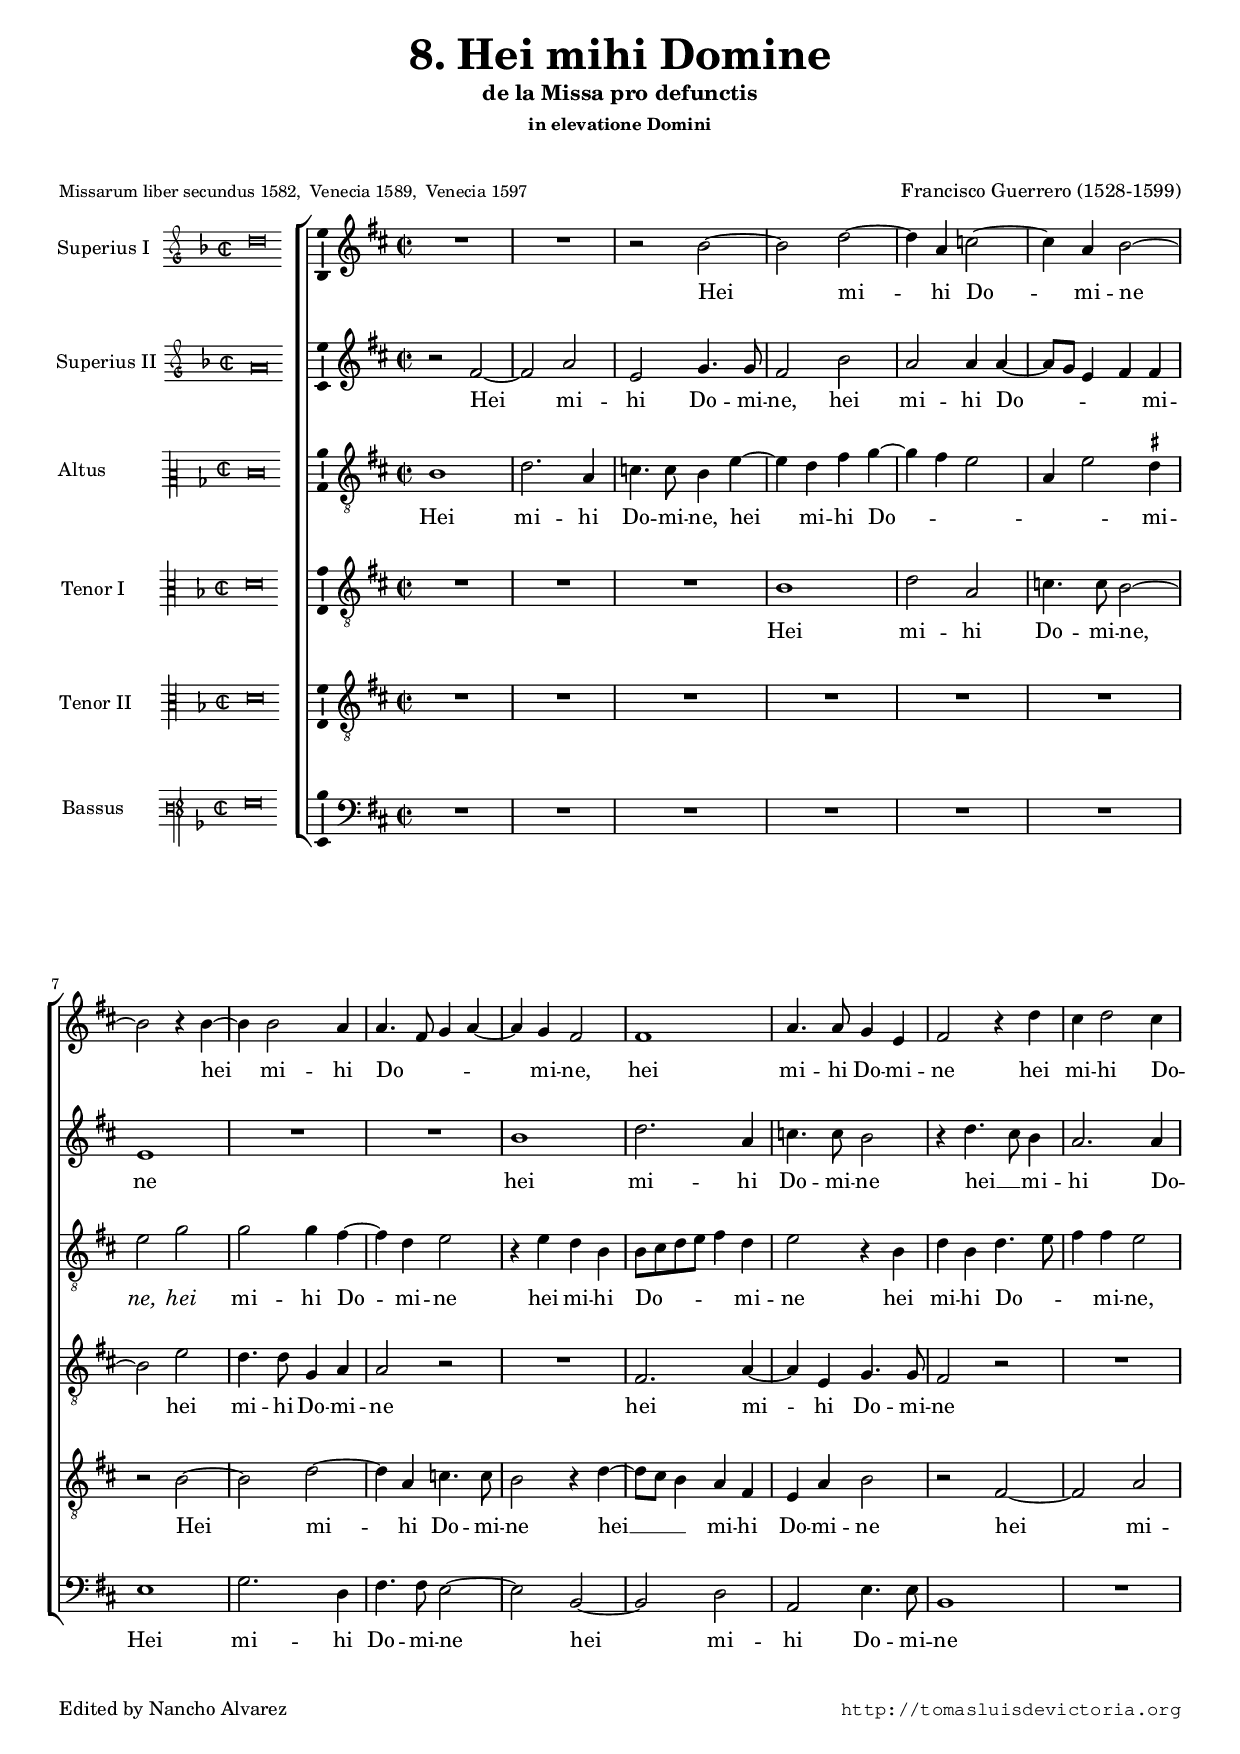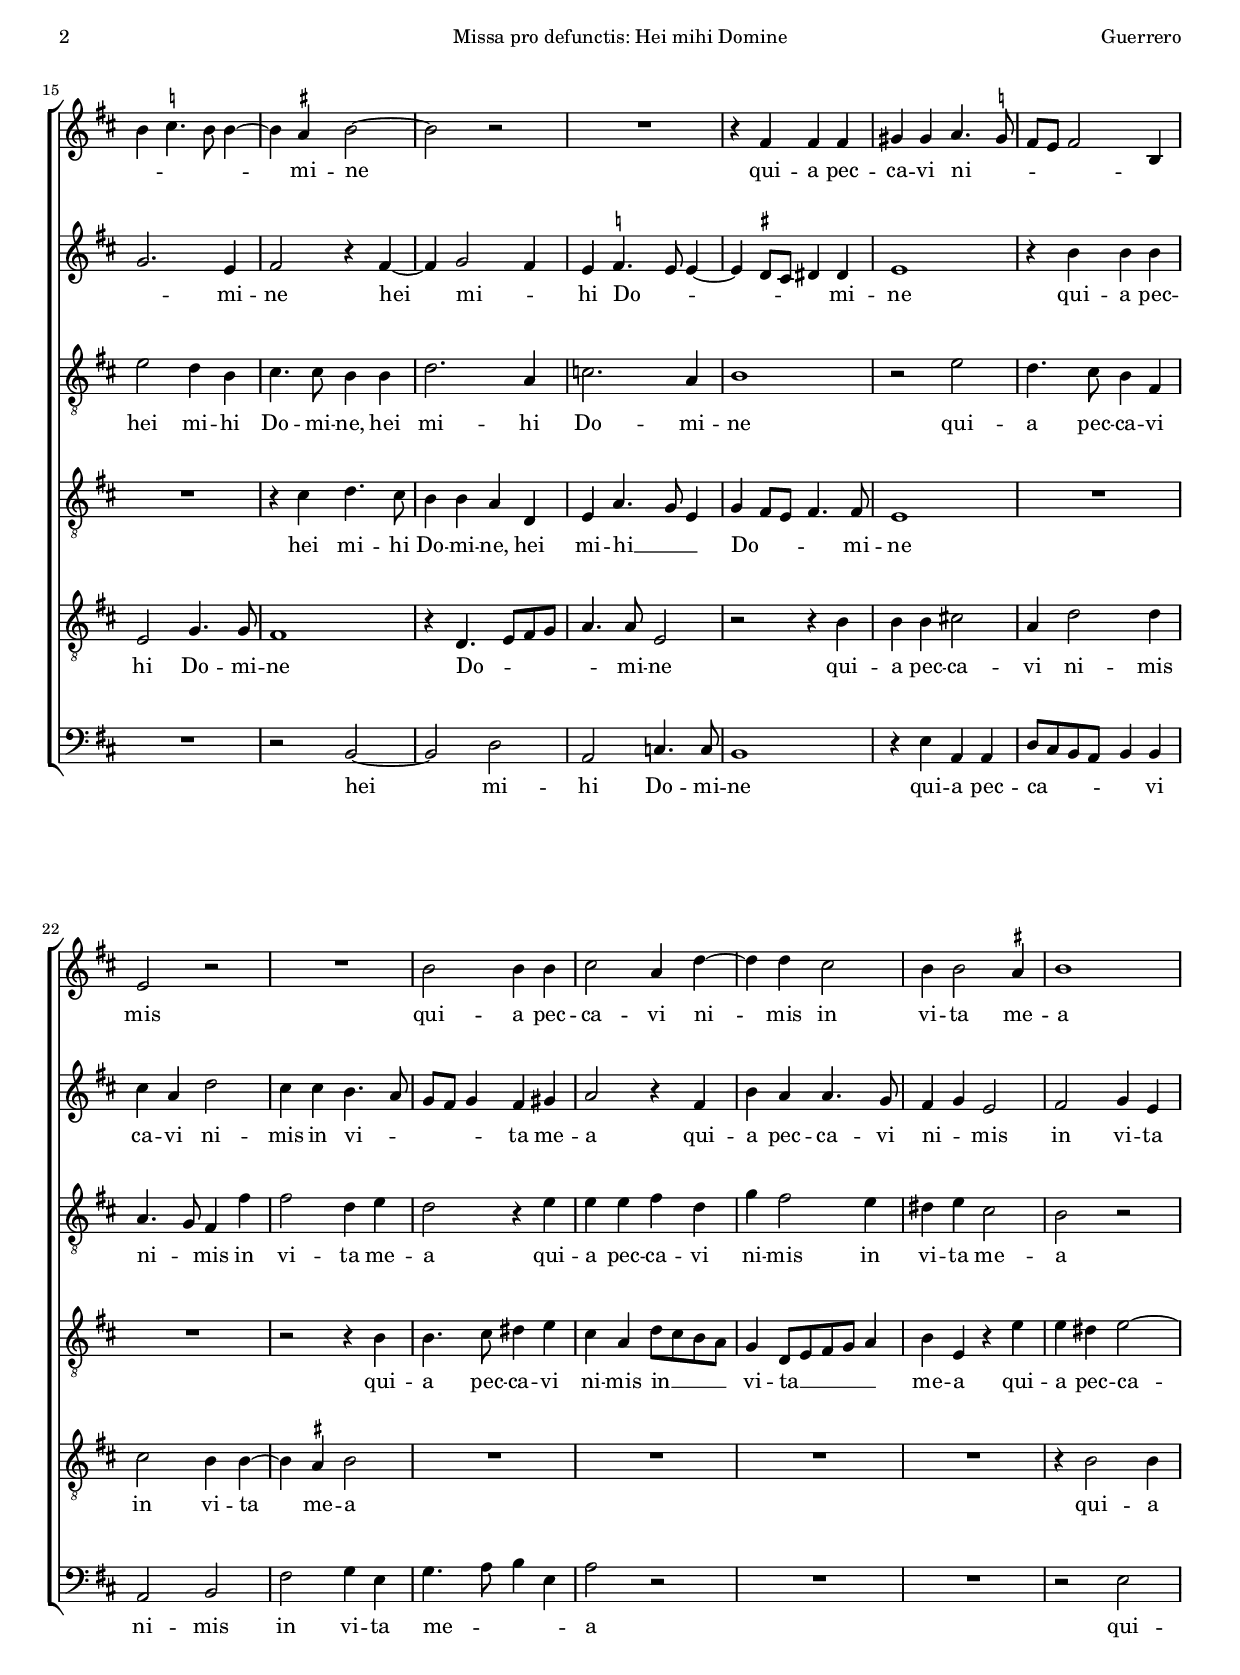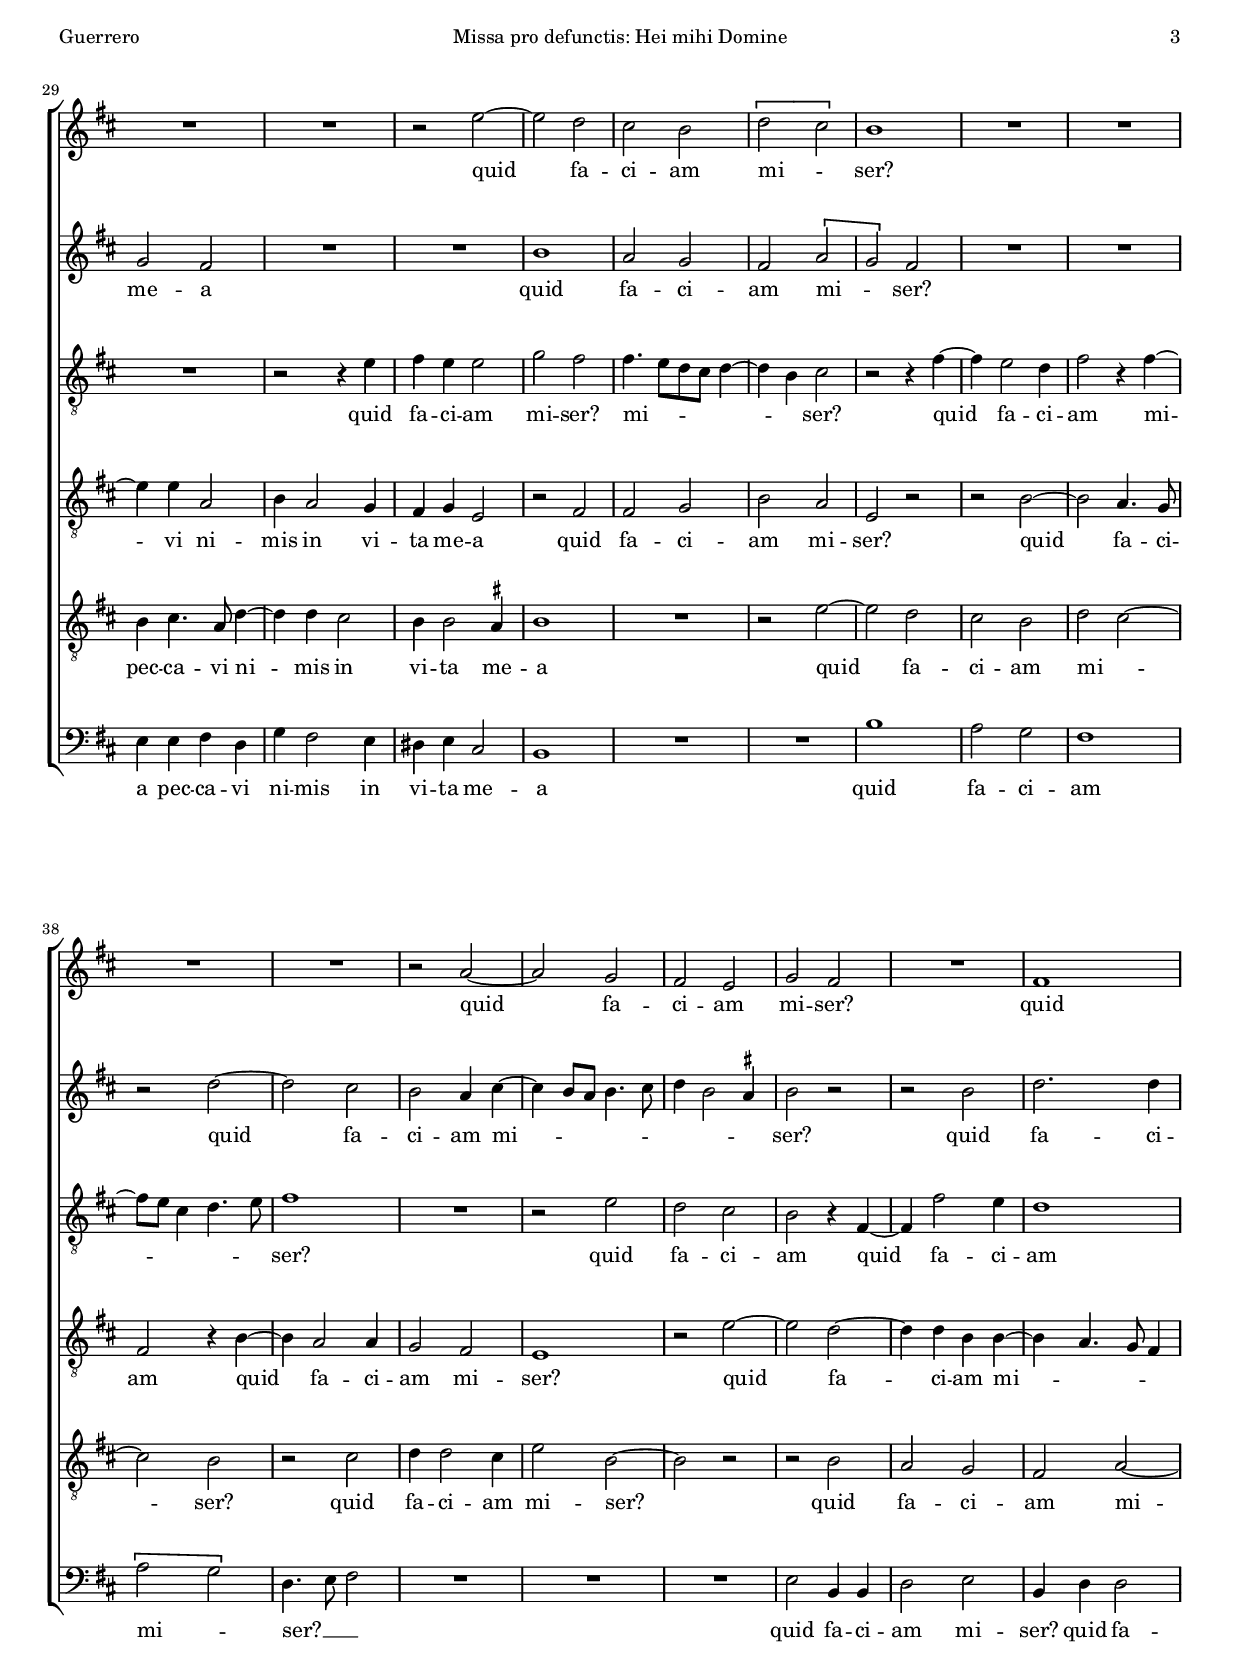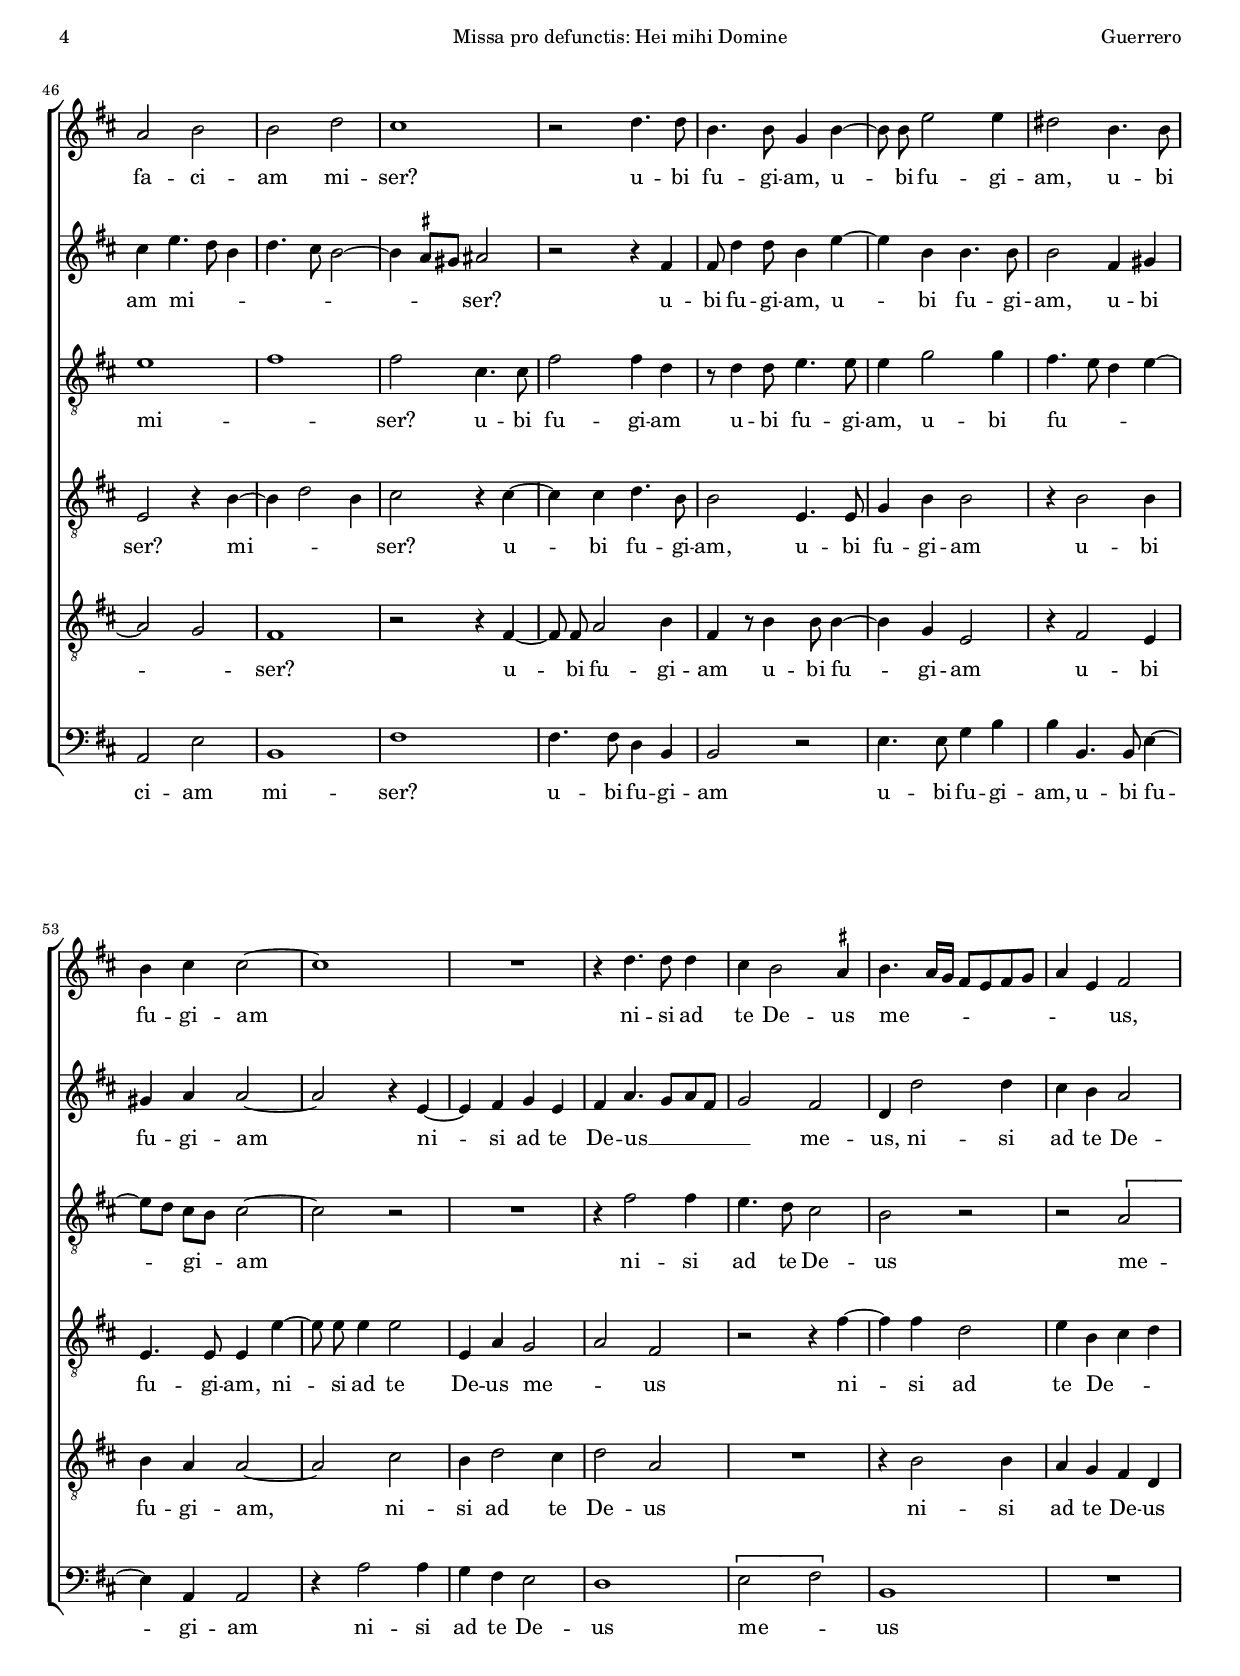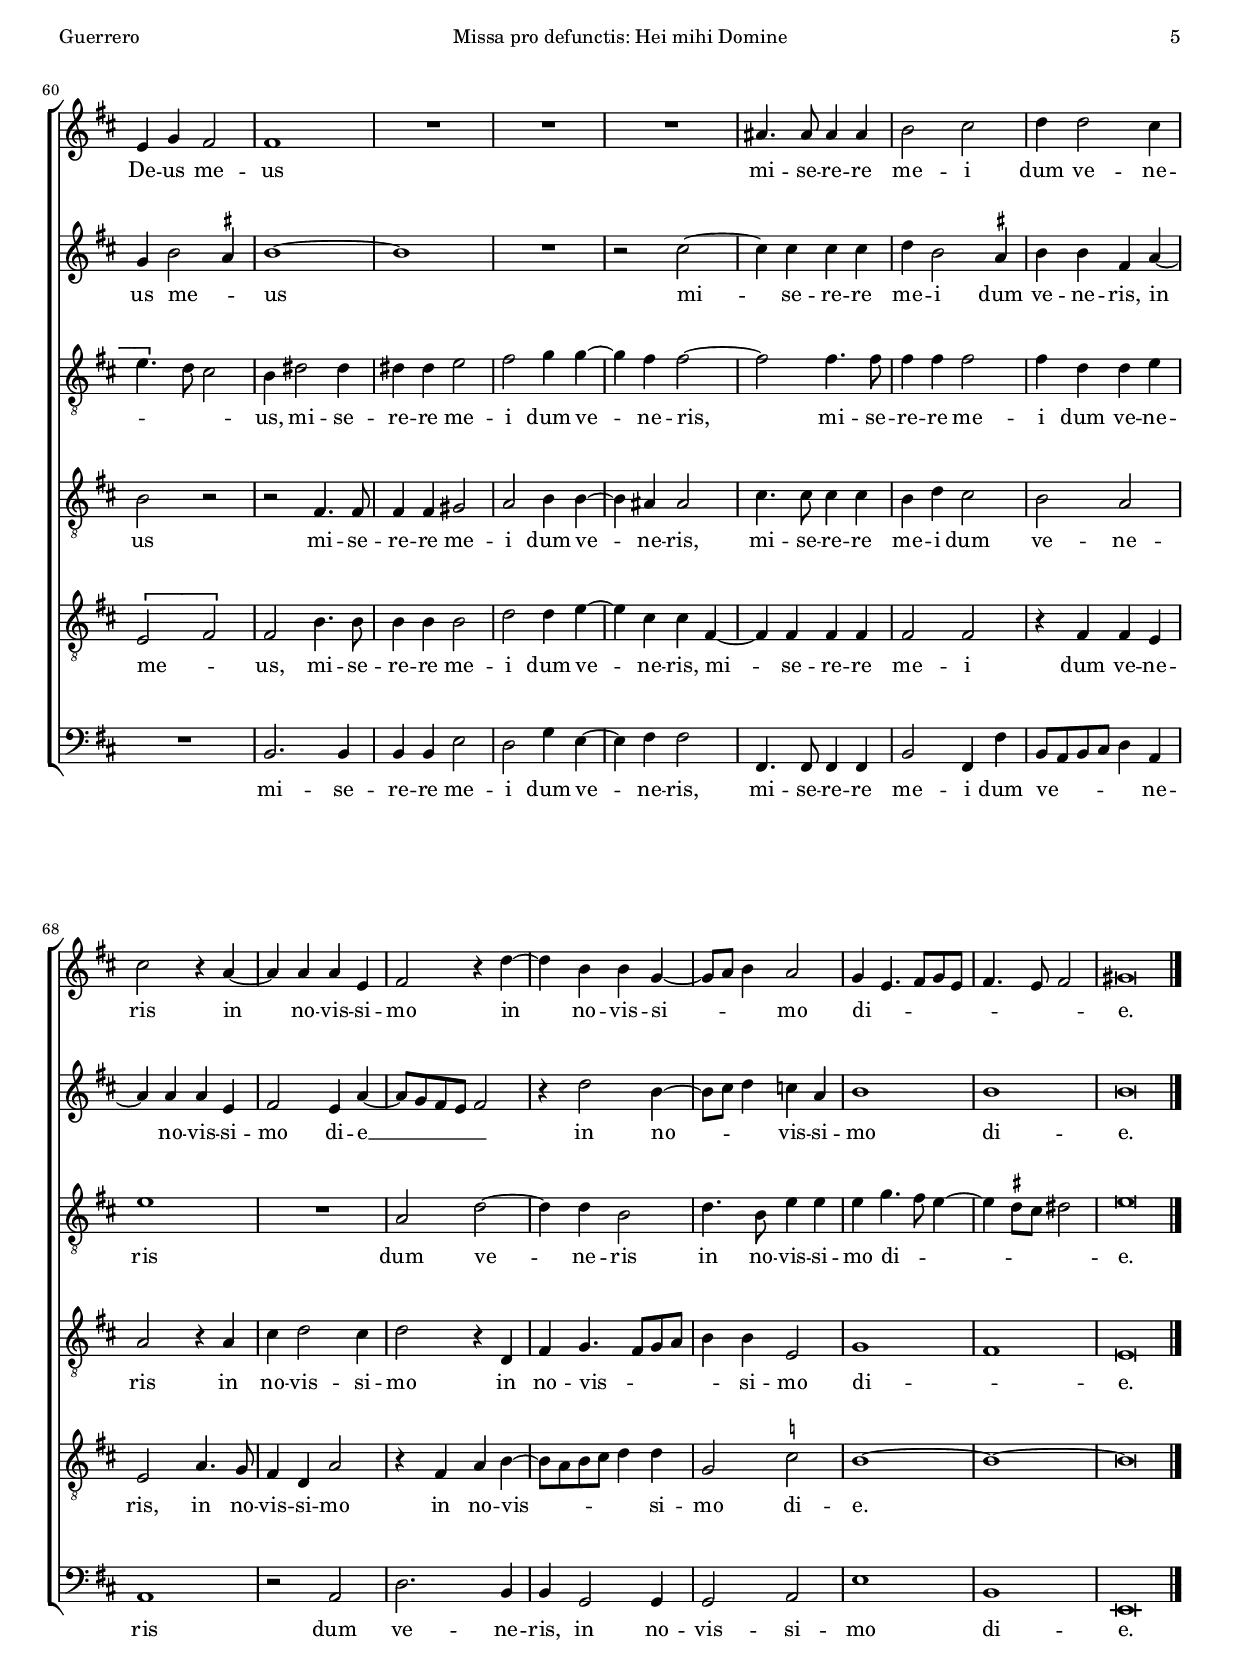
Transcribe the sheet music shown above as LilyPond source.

\version "2.18.0"

#(set-default-paper-size "a4")
#(set-global-staff-size 16.6)
#(ly:set-option 'point-and-click #f)
%mobile -s13.0 -i3.5 -ball

italicas=\override LyricText.font-shape = #'italic
rectas=\override LyricText.font-shape = #'upright
ss=\once \set suggestAccidentals = ##t
incipitwidth = 20

htitle="Missa pro defunctis: Hei mihi Domine"
hcomposer="Guerrero"

\header {
	title=\markup{\fontsize #3 "8. Hei mihi Domine"}
	subtitle="de la Missa pro defunctis"
	subsubtitle=\markup{\column{"in elevatione Domini" " " " " }}
	composer="Francisco Guerrero (1528-1599)"
        pdfauthor=\composer
	%opus="(-)"
	poet=\markup{\smaller "Missarum liber secundus 1582,  Venecia 1589,  Venecia 1597"}
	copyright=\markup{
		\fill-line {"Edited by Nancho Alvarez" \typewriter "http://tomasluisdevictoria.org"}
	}
%	tagline=""
}


global={\key f \major \time 2/2 \skip 1*75 \bar "|." }


cantus=\relative c''{
	R1
	R
	r2 d ~
	d f ~
	f4 c ees2 ~
	ees4 c d2 ~
	d2 r4 d4 ~
	d d2 c4
	c4. a8 bes4 c ~
	c bes a2
	a1
	c4. c8 bes4 g
	a2 r4 f'
	e f2 e4
	d \ss ees4. d8 d4 ~
	d \ss cis d2 ~
	d r
	R1
	r4 a a a 
	b b c4. \ss bes8
	a g a2 d,4
	g2 r
	R1
	d'2 d4 d
	e2 c4 f ~
	f f e2
	d4 d2 \ss cis4
	d1
	R1
	R
	r2 g ~
	g f 
	e d 
	\[f e\]
	d1
	R
	R
	R
	R
	r2 c ~
	c bes 
	a g
	bes a
	R1
	a
	c2 d 
	d f
	e1
	r2 f4. f8
	d4. d8 bes4 d ~
	d8 \noBeam d g2 g4
	fis2 d4. d8 
	d4 e e2 ~
	e1
	R
	r4 f4. f8 f4
	e4 d2 \ss cis4
	d4. c16 bes a8 g a bes
	c4 g a2
	g4 bes a2
	a1
	R
	R
	R
	cis4. cis8 cis4 cis
	d2 e
	f4 f2 e4
	e2 r4 c ~
	c c c g
	a2 r4 f' ~
	f d d bes ~
	bes8 c d4 c2
	bes4 g4. a8 bes g 
	a4. g8 a2 |
	b\breve*1/2
}

cantusdos=\relative c''{
	r2 a ~
	a c
	g bes4. bes8 
	a2 d
	c c4 c ~
	c8 bes g4 a a
	g1
	R
	R
	d'
	f2. c4
	ees4. ees8 d2
	r4 f4. e8 d4
	c2. c4
	bes2. g4
	a2 r4 a ~
	a bes2 a4
	g \ss aes4. g8 g4 ~
	g4 \ss fis8 e fis!4 fis
	g1
	r4 d' d d
	e c f2
	e4 e d4. c8
	bes a bes4 a b
	c2 r4 a
	d c c4. bes8 
	a4 bes g2
	a2 bes4 g 
	bes2 a
	R1
	R
	d
	c2 bes
	a \[c
	bes\] a
	R1
	R
	r2 f' ~
	f e 
	d c4 e ~
	e d8 c d4. e8
	f4 d2 \ss cis4
	d2 r
	r d
	f2. f4 
	e g4. f8 d4
	f4. e8 d2 ~
	d4 \ss cis8 b cis!2
	r2 r4 a
	a8 f'4 f8 d4 g ~
	g d d4. d8 
	d2 a4 b
	b c c2 ~
	c r4 g ~
	g a bes g
	a c4. bes8 c a
	bes2 a
	f4 f'2 f4
	e d c2 
	bes4 d2 \ss cis4
	d1 ~
	d
	R
	r2 e ~
	e4 e e e
	f d2 \ss cis4
	d d a c ~
	c c c g
	a2 g4 c ~
	c8 bes a g a2
	r4 f'2 d4 ~
	d8 e f4 ees c
	d1
	d |
	d\breve*1/2
}

altus=\relative c'{
	d1
	f2. c4
	ees4. ees8 d4 g ~
	g f a bes ~
	bes a g2
	c,4 g'2 \ss fis4
	g2 bes
	bes bes4 a ~
	a f g2
	r4 g f d
	d8 e f g a4 f
	g2 r4 d
	f d f4. g8 
	a4 a g2
	g f4 d
	e4. e8 d4 d
	f2. c4
	ees2. c4
	d1
	r2 g2
	f4. e8 d4 a
	c4. bes8 a4 a'
	a2 f4 g 
	f2 r4 g
	g4 g a f
	bes a2 g4 
	fis g e2 
	d r2
	R1
	r2 r4 g
	a g g2
	bes a
	a4. g8[ f e] f4 ~
	f d e2
	r2 r4 a ~
	a g2 f4
	a2 r4 a ~
	a8 g e4 f4. g8 
	a1
	R
	r2 g
	f e
	d r4 a ~
	a a'2 g4
	f1 
	g 
	a
	a2 e4. e8
	a2 a4 f
	r8 f4 f8 g4. g8
	g4 bes2 bes4
	a4. g8 f4 g ~
	g8[ f] e[ d] e2 ~
	e r
	R1
	r4 a2 a4
	g4. f8 e2
	d r
	r \[c
	g'4.\] f8 e2
	d4 fis2 fis4
	fis fis g2
	a2 bes4 bes ~
	bes a a2 ~
	a a4. a8 
	a4 a a2
	a4 f f g 
	g1
	R1
	c,2 f ~
	f4 f d2
	f4. d8 g4 g 
	g bes4. a8 g4 ~
	g \ss fis8 e fis!2 |
	g\breve*1/2
}

tenor=\relative c'{
	R1
	R
	R
	d
	f2 c
	ees4. ees8 d2 ~
	d g
	f4. f8 bes,4 c
	c2 r
	R1
	a2. c4 ~
	c g bes4. bes8
	a2 r
	R1
	R
	r4 e' f4. e8
	d4 d c f,
	g c4. bes8 g4
	bes a8 g a4. a8
	g1
	R1
	R
	r2 r4 d'
	d4. e8 fis4 g
	e4 c f8 e d c
	bes4 f8[ g a bes] c4
	d4 g, r g'
	g fis g2 ~
	g4 g c,2
	d4 c2 bes4
	a bes g2
	r a
	a bes
	d c 
	g r
	r d' ~
	d c4. bes8 
	a2 r4 d ~
	d c2 c4
	bes2 a
	g1
	r2 g' ~
	g f ~
	f4 f d d ~
	d c4. bes8 a4
	g2 r4 d' ~
	d f2 d4
	e2 r4 e ~
	e e f4. d8 
	d2 g,4. g8
	bes4 d d2
	r4 d2 d4
	g,4. g8 g4 g' ~
	g8 \noBeam g g4 g2
	g,4 c bes2
	c a
	r2 r4 a' ~
	a a f2
	g4 d e f
	d2 r
	r a4. a8
	a4 a b2
	c2 d4 d ~
	d cis cis2
	e4. e8 e4 e
	d f e2
	d c 
	c r4 c
	e4 f2 e4
	f2 r4 f, 
	a bes4. a8 bes c
	d4 d g,2 
	bes1 
	a |
	g\breve*1/2
}

tenordos=\relative c'{
	R1*6
	r2 d ~
	d f ~
	f4 c ees4. ees8
	d2 r4 f ~
	f8 e d4 c a
	g c d2
	r2 a ~
	a c
	g bes4. bes8 
	a1
	r4 f4. g8 a bes
	c4. c8 g2
	r2 r4 d'
	d d e!2
	c4 f2 f4
	e2 d4 d ~
	d \ss cis d2
	R1*4
	r4 d2 d4 
	d e4. c8 f4 ~
	f f e2
	d4 d2 \ss cis4
	d1
	R1
	r2 g ~
	g f
	e d 
	f e ~ 
	e d
	r e
	f4 f2 e4
	g2 d ~
	d r
	r d
	c bes
	a c ~
	c bes 
	a1
	r2 r4 a ~
	a8 \noBeam a c2 d4
	a4 r8 d4 d8 d4 ~
	d4 bes g2
	r4 a2 g4
	d'4 c c2 ~
	c e
	d4 f2 e4 
	f2 c
	R1
	r4 d2 d4
	c bes a f
	\[g2 a\]
	a2 d4. d8 
	d4 d d2
	f f4 g ~
	g e e a, ~
	a a a a
	a2 a
	r4 a a g
	g2 c4. bes8
	a4 f c'2
	r4 a c d ~
	d8 c d e f4 f
	bes,2 \ss ees
	d1 ~
	d ~ |
	d\breve*1/2
}

bassus=\relative c'{
	R1*6
	g1
	bes2. f4
	a4. a8 g2 ~
	g d ~
	d f
	c g'4. g8
	d1
	R
	R
	r2 d ~
	d f
	c ees4. ees8
	d1
	r4 g c, c
	f8 e d c d4 d
	c2 d
	a'2 bes4 g
	bes4. c8 d4 g,
	c2 r
	R1
	R
	r2 g
	g4 g a f 
	bes a2 g4
	fis g e2
	d1
	R
	R
	d'
	c2 bes
	a1
	\[c2 bes\]
	f4. g8 a2
	R1*3
	g2 d4 d
	f2 g
	d4 f f2
	c2 g'
	d1
	a'
	a4. a8 f4 d
	d2 r
	g4. g8 bes4 d
	d d,4. d8 g4 ~
	g c, c2
	r4 c'2 c4
	bes a g2
	f1
	\[g2 a\]
	d,1
	R1
	R
	d2. d4 
	d d g2
	f bes4 g ~
	g a a2
	a,4. a8 a4 a
	d2 a4 a'
	d,8 c d e f4 c
	c1
	r2 c
	f2. d4 
	d bes2 bes4
	bes2 c
	g'1
	d |
	g,\breve*1/2 
}


textocantus=\lyricmode{
Hei _ mi -- _ hi Do -- _ mi -- ne _
hei _ mi -- hi Do -- _ _ _ _ mi -- ne,
hei mi -- hi Do -- mi -- ne
hei mi -- hi Do -- _ _ _ _ _ mi -- ne _
qui -- a pec -- ca -- vi ni -- _ _ _ _ _ mis
qui -- a pec -- ca -- vi ni -- _ mis in vi -- ta me -- a
quid _ fa -- ci -- am mi -- _ ser?
quid _ fa -- ci -- am mi -- ser?
quid fa -- ci -- am mi -- ser?
u -- bi fu -- gi -- am, 
u -- _ bi fu -- gi -- am,
u -- bi fu -- gi -- am _
ni -- si ad te De -- us me -- _ _ _ _ _ _ _ _ us,
De -- us me -- us
mi -- se -- re -- re me -- i
dum ve -- ne -- ris
in _ no -- vis -- si -- mo
in _ no -- vis -- si -- _ _ _ mo
di -- _ _ _ _ _ _ _ e.
}

textocantusdos=\lyricmode{
Hei _ mi -- hi Do -- mi -- ne,
hei mi -- hi Do -- _ _ _ _ mi -- ne
hei mi -- hi Do -- mi -- ne
hei __ _ mi -- hi Do -- _ mi -- ne
hei _ mi -- _ hi Do -- _ _ _ _ _ _ mi -- ne
qui -- a pec -- ca -- vi ni -- mis in vi -- _ _ _ _ ta me -- a
qui -- a pec -- ca -- vi ni -- _ mis in vi -- ta me -- a
quid fa -- ci -- am mi -- _ ser?
quid _ fa -- ci -- am mi -- _ _ _ _ _ _ _ _ ser?
quid fa -- ci -- am mi -- _ _ _ _ _ _ _ _ ser?
u -- bi fu -- gi -- am,
u -- _ bi fu -- gi -- am,
u -- bi fu -- gi -- am _
ni -- _ si ad te De -- us __ _ _ _ _ me -- us,
ni -- si ad te De -- us me -- _ us _
mi -- _ se -- re -- re me -- i
dum ve -- ne -- ris, in _ no -- vis -- si -- mo di -- e __ _ _ _ _ _ 
in no -- _ _ _ vis -- si -- mo di -- e.
}

textoaltus=\lyricmode{
Hei mi -- hi Do -- mi -- ne,
hei _ mi -- hi Do -- _ _ _ _ _ mi -- \italicas ne,
hei \rectas mi -- hi Do -- _ mi -- ne
hei mi -- hi Do -- _ _ _ _ mi -- ne
hei mi -- hi Do -- _ _ mi -- ne,
hei mi -- hi Do -- mi -- ne,
hei mi -- hi Do -- mi -- ne
qui -- a pec -- ca -- vi
ni -- _ mis in vi -- ta me -- a
qui -- a pec -- ca -- vi ni -- mis in vi -- ta me -- a
quid fa -- ci -- am mi -- ser?
mi -- _ _ _ _ _ _ ser?
quid _ fa -- ci -- am mi -- _ _ _ _ _ ser?
quid fa -- ci -- am
quid _ fa -- ci -- am mi -- _ ser?
u -- bi fu -- gi -- am
u -- bi fu -- gi -- am,
u -- bi fu -- _ _ _ _ _ gi -- _ am _
ni -- si ad te De -- us
me -- _ _ _ us, 
mi -- se -- re -- re me -- i 
dum ve -- _ ne -- ris, _
mi -- se -- re -- re me -- i
dum ve -- ne -- ris
dum ve -- _ ne -- ris 
in no -- vis -- si -- mo di -- _ _ _ _ _ _ e.
}

textotenor=\lyricmode{
Hei mi -- hi Do -- mi -- ne, _
hei mi -- hi Do -- mi -- ne
hei mi -- _ hi Do -- mi -- ne
hei mi -- hi Do -- mi -- ne,
hei mi -- hi __ _ _ Do -- _ _ _ mi -- ne
qui -- a pec -- ca -- vi
ni -- mis in __ _ _ _ vi -- ta __ _ _ _ _ me -- a
qui -- a pec -- ca -- _ vi ni -- mis in vi -- ta me -- a
quid fa -- ci -- am mi -- ser?
quid _ fa -- ci -- am
quid _ fa -- ci -- am mi -- ser?
quid _ fa -- _ ci -- am mi -- _ _ _ _ ser?
mi -- _ _ _ ser?
u -- _ bi fu -- gi -- am,
u -- bi fu -- gi -- am
u -- bi fu -- gi -- am,
ni -- _ si ad te
De -- us me -- _ us
ni -- _ si ad te De -- _ _ us
mi -- se -- re -- re me -- i dum ve -- _ ne -- ris,
mi -- se -- re -- re me -- i dum ve -- ne -- ris
in no -- vis -- si -- mo 
in no -- vis -- _ _ _ _ si -- mo di -- _ e.
}

textotenordos=\lyricmode{
Hei _ mi -- _ hi Do -- mi -- ne
hei __ _ _ _ mi -- hi Do -- mi -- ne
hei _ mi -- hi Do -- mi -- ne
Do -- _ _ _ _ mi -- ne
qui -- a pec -- ca -- vi ni -- mis in vi -- ta _ me -- a
qui -- a pec -- ca -- vi ni -- _ mis in vi -- ta me -- a
quid _ fa -- ci -- am mi -- _ _ ser?
quid fa -- ci -- am mi -- ser? _
quid fa -- ci -- am mi -- _ _ ser?
u -- _ bi fu -- gi -- am
u -- bi fu -- _ gi -- am
u -- bi fu -- gi -- am, _
ni -- si ad te De -- us
ni -- si ad te De -- us
me -- _ us,
mi -- se -- re -- re me -- i dum ve -- _ ne -- ris,
mi -- _ se -- re -- re me -- i
dum ve -- ne -- ris,
in no -- vis -- si -- mo
in no -- vis -- _ _ _ _ _ si -- mo
di -- e. _ _ 
}

textobassus=\lyricmode{
Hei mi -- hi Do -- mi -- ne _
hei _ mi -- hi Do -- mi -- ne
hei _ mi -- hi Do -- mi -- ne
qui -- a pec -- ca -- _ _ _ _ vi ni -- mis 
in vi -- ta me -- _ _ _ a
qui -- a pec -- ca -- vi ni -- mis in vi -- ta me -- a
quid fa -- ci -- am mi -- _ ser? __ _ _ 
quid fa -- ci -- am mi -- ser?
quid fa -- ci -- am mi -- ser?
u -- bi fu -- gi -- am
u -- bi fu -- gi -- am,
u -- bi fu -- _ gi -- am
ni -- si ad te De -- us me -- _ us
mi -- se -- re -- re me -- i dum ve -- _ ne -- ris,
mi -- se -- re -- re me -- i dum ve -- _ _ _ _ ne -- ris
dum ve -- ne -- ris,
in no -- vis -- si -- mo di -- e.
}



incipitcantus=\markup{
	\score{
		{ 
		\set Staff.instrumentName="Superius I  "
		\override NoteHead.style = #'neomensural
		\override Rest.style = #'neomensural
		\override Staff.TimeSignature.style = #'neomensural
		\cadenzaOn 
		\clef "petrucci-g"
		\key f \major
		\time 2/2
		d''\breve
		} 
	\layout {
		\context {\Voice
			\remove Ligature_bracket_engraver
			\consists Mensural_ligature_engraver
		}
		line-width=\incipitwidth
		indent = 0
	}
	}
}



incipitcantusdos=\markup{
	\score{
		{ 
		\set Staff.instrumentName="Superius II "
		\override NoteHead.style = #'neomensural
		\override Rest.style = #'neomensural
		\override Staff.TimeSignature.style = #'neomensural
		\cadenzaOn 
		\clef "petrucci-g"
		\key f \major
		\time 2/2
		a'\breve
		} 
	\layout {
		\context {\Voice
			\remove Ligature_bracket_engraver
			\consists Mensural_ligature_engraver
		}
		line-width=\incipitwidth
		indent = 0
	}
	}
}


incipitaltus=\markup{
	\score{
		{ 
		\set Staff.instrumentName="Altus          "
		\override NoteHead.style = #'neomensural 
		\override Rest.style = #'neomensural
		\override Staff.TimeSignature.style = #'neomensural
		\cadenzaOn 
		\clef "petrucci-c2"
		\key f \major
		\time 2/2
		d'\breve
		} 
	\layout {
		\context {\Voice
			\remove Ligature_bracket_engraver
			\consists Mensural_ligature_engraver
		}
		line-width=\incipitwidth
		indent = 0
	}
	}
}


incipittenor=\markup{
	\score{
		{ 
		\set Staff.instrumentName="Tenor I      "
		\override NoteHead.style = #'neomensural 
		\override Rest.style = #'neomensural
		\override Staff.TimeSignature.style = #'neomensural
		\cadenzaOn 
		\clef "petrucci-c3"
		\key f \major
		\time 2/2
		d'\breve
		} 
	\layout {
		\context {\Voice
			\remove Ligature_bracket_engraver
			\consists Mensural_ligature_engraver
		}
		line-width=\incipitwidth
		indent=0
	}
	}
}

incipittenordos=\markup{
	\score{
		{ 
		\set Staff.instrumentName="Tenor II     "
		\override NoteHead.style = #'neomensural 
		\override Rest.style = #'neomensural
		\override Staff.TimeSignature.style = #'neomensural
		\cadenzaOn 
		\clef "petrucci-c3"
		\key f \major
		\time 2/2
		d'\breve
		} 
	\layout {
		\context {\Voice
			\remove Ligature_bracket_engraver
			\consists Mensural_ligature_engraver
		}
		line-width=\incipitwidth
		indent=0
	}
	}
}


incipitbassus=\markup{
	\score{
		{ 
		\set Staff.instrumentName="Bassus      "
		\override NoteHead.style = #'neomensural 
		\override Rest.style = #'neomensural
		\override Staff.TimeSignature.style = #'neomensural
		\cadenzaOn 
		\clef "petrucci-f3"
		\key f \major
		\time 2/2
		g\breve
		} 
	\layout {
		\context {\Voice
			\remove Ligature_bracket_engraver
			\consists Mensural_ligature_engraver
		}
		line-width=\incipitwidth
		indent = 0
	}
	}
}





\score {\transpose c' a {
\new ChoirStaff<<

	\new Staff <<\global
	\new Voice="v1" {
		\set Staff.instrumentName=\incipitcantus
		\clef "treble"
		\cantus }
	\new Lyrics \lyricsto "v1" {\textocantus }
	>>

	\new Staff <<\global
	\new Voice="v5" {
		\set Staff.instrumentName=\incipitcantusdos
		\clef "treble"
		\cantusdos }
	\new Lyrics \lyricsto "v5" {\textocantusdos }
	>>

	
	\new Staff << \global
	\new Voice="v2" {
		\set Staff.instrumentName=\incipitaltus
		\clef "G_8" 
		\altus}
	\new Lyrics \lyricsto "v2" {\textoaltus }
	>>

	
	\new Staff <<\global
	\new Voice="v3" {
		\set Staff.instrumentName=\incipittenor
		\clef "G_8"
		\tenor }
	\new Lyrics \lyricsto "v3" {\textotenor }
	>>
	
	
	\new Staff <<\global
	\new Voice="v6" {
		\set Staff.instrumentName=\incipittenordos
		\clef "G_8"
		\tenordos }
	\new Lyrics \lyricsto "v6" {\textotenordos }
	>>
	

	\new Staff <<\global
	\new Voice="v4" {
		\set Staff.instrumentName=\incipitbassus
		\clef "bass" 
		\bassus }
	\new Lyrics \lyricsto "v4" {\textobassus}
	>>
	
>>

	}%transpose
	
	
\layout{ 
	\context {\Lyrics 
		\override VerticalAxisGroup.staff-affinity = #UP
		\override VerticalAxisGroup.nonstaff-relatedstaff-spacing =
			#'((basic-distance . 0) (minimum-distance . 0) (padding . 1))
		\override LyricText.font-size = #1.2
		\override LyricHyphen.minimum-distance = #0.5
	}
	\context {\Score 
		tempoHideNote = ##t
		\override BarNumber.padding = #2 
	}
	\context {\Voice 
		melismaBusyProperties = #'()
		%autoBeaming = ##f
	}
	\context {\Staff 
                %\RemoveEmptyStaves
                %\override VerticalAxisGroup.remove-first = ##t
		\override VerticalAxisGroup.staff-staff-spacing =
			#'((basic-distance . 11) (minimum-distance . 0) (padding . 1))
		\consists Ambitus_engraver 
		\override LigatureBracket.padding = #1
	}
}

%\midi { \mtempo }

}


\paper{
	evenHeaderMarkup=\markup  \fill-line { \fromproperty #'page:page-number-string \htitle \hcomposer }
	oddHeaderMarkup= \markup  \fill-line { \on-the-fly #not-first-page \hcomposer \on-the-fly #not-first-page \htitle \on-the-fly #not-first-page \fromproperty #'page:page-number-string }
	%system-count=20
	%page-count = 8
	ragged-last-bottom = ##f
	indent=4.2\cm
	system-system-spacing =
	#'((basic-distance . 20) (minimum-distance . 0) (padding . 5))
	top-system-spacing = % header
	#'((basic-distance . 9) (minimum-distance . 0) (padding . 0))
	last-bottom-spacing = % footer
	#'((basic-distance . 12) (minimum-distance . 0) (padding . 0))
	markup-system-spacing.padding = #1.5
}
